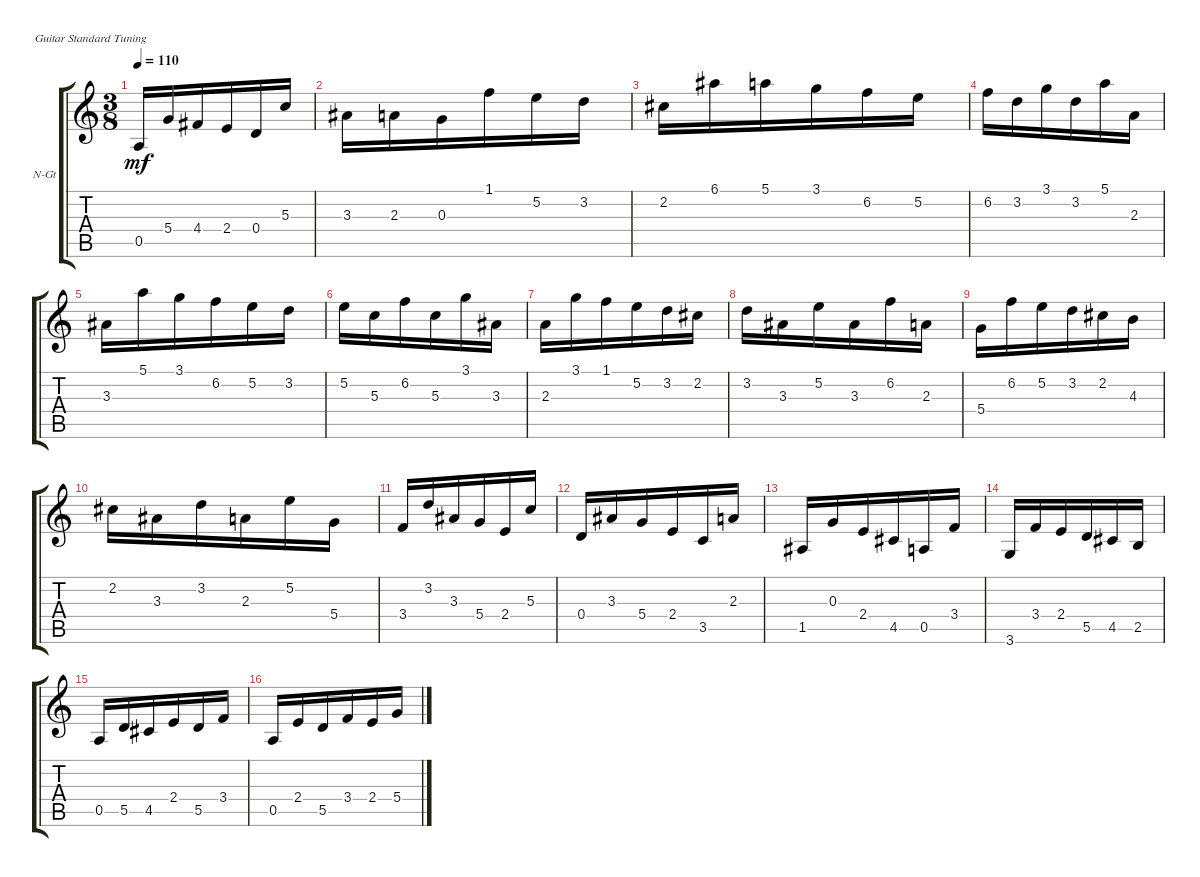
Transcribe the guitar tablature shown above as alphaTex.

\defaultSystemsLayout 4
\bracketExtendMode groupsimilarinstruments
\firstSystemTrackNameOrientation horizontal
\otherSystemsTrackNameOrientation horizontal
\track ("Nylon Guitar" "N-Gt") {instrument acousticguitarnylon}
\staff {score tabs}
\tuning (E4 B3 G3 D3 A2 E2)
\ts (3 8)
\tempo 110
\clef g2
\ks c
0.5.16{dy mf} 5.4.16 4.4.16 2.4.16 0.4.16 5.3.16 |
3.3.16 2.3.16 0.3.16 1.1.16 5.2.16 3.2.16 |
2.2.16 6.1.16 5.1.16 3.1.16 6.2.16 5.2.16 |
6.2.16 3.2.16 3.1.16 3.2.16 5.1.16 2.3.16 |
3.3.16 5.1.16 3.1.16 6.2.16 5.2.16 3.2.16 |
5.2.16 5.3.16 6.2.16 5.3.16 3.1.16 3.3.16 |
2.3.16 3.1.16 1.1.16 5.2.16 3.2.16 2.2.16 |
3.2.16 3.3.16 5.2.16 3.3.16 6.2.16 2.3.16 |
5.4.16 6.2.16 5.2.16 3.2.16 2.2.16 4.3.16 |
2.2.16 3.3.16 3.2.16 2.3.16 5.2.16 5.4.16 |
3.4.16 3.2.16 3.3.16 5.4.16 2.4.16 5.3.16 |
0.4.16 3.3.16 5.4.16 2.4.16 3.5.16 2.3.16 |
1.5.16 0.3.16 2.4.16 4.5.16 0.5.16 3.4.16 |
3.6.16 3.4.16 2.4.16 5.5.16 4.5.16 2.5.16 |
0.5.16 5.5.16 4.5.16 2.4.16 5.5.16 3.4.16 |
0.5.16 2.4.16 5.5.16 3.4.16 2.4.16 5.4.16
